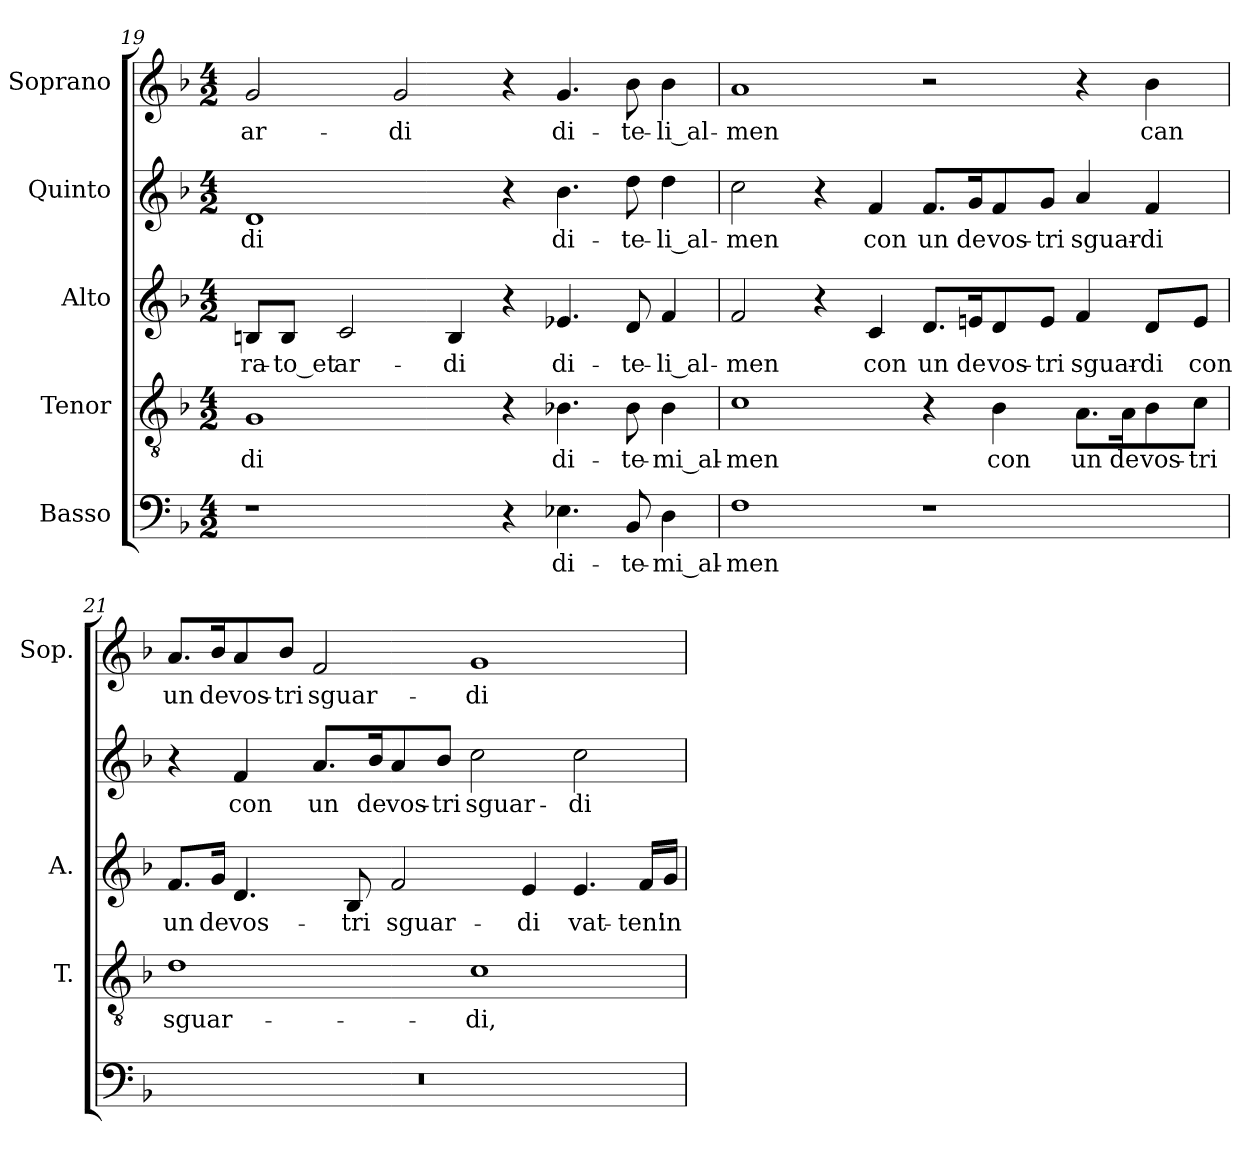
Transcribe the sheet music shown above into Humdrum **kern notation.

**kern	**text	**kern	**text	**kern	**text	**kern	**text	**kern	**text
*part5	*part5	*part4	*part4	*part3	*part3	*part2	*part2	*part1	*part1
*staff5	*staff5	*staff4	*staff4	*staff3	*staff3	*staff2	*staff2	*staff1	*staff1
*I"Basso	*	*I"Tenor	*	*I"Alto	*	*I"Quinto	*	*I"Soprano	*
*	*	*I'T.	*	*I'A.	*	*	*	*I'Sop.	*
*clefF4	*	*clefGv2	*	*clefG2	*	*clefG2	*	*clefG2	*
*	*	*ITrd7c12	*	*	*	*	*	*	*
*k[b-]	*	*k[b-]	*	*k[b-]	*	*k[b-]	*	*k[b-]	*
*F:	*	*F:	*	*F:	*	*F:	*	*F:	*
*M4/2	*	*M4/2	*	*M4/2	*	*M4/2	*	*M4/2	*
=19	=19	=19	=19	=19	=19	=19	=19	=19	=19
!	!	!	!LO:LY:b:color=#000000	!	!	!	!	!	!
!	!	!	!	!	!LO:LY:b:color=#000000	!	!	!	!
!	!	!	!	!	!	!	!LO:LY:b:color=#000000	!	!
!	!	!	!	!	!	!	!	!	!LO:LY:b:color=#000000
1r	.	1GGi	-di	8Bni/L	-ra-	1di	-di	2gi/	ar-
!	!	!	!	!	!LO:LY:b:color=#000000	!	!	!	!
.	.	.	.	8Bi/J	-to_et	.	.	.	.
!	!	!	!	!	!LO:LY:b:color=#000000	!	!	!	!
.	.	.	.	2ci/	ar-	.	.	.	.
!	!	!	!	!	!	!	!	!	!LO:LY:b:color=#000000
.	.	.	.	.	.	.	.	2gi/	-di
!	!	!	!	!	!LO:LY:b:color=#000000	!	!	!	!
.	.	.	.	4Bi/	-di	.	.	.	.
4r	.	4r	.	4r	.	4r	.	4r	.
!	!LO:LY:b:color=#000000	!	!	!	!	!	!	!	!
!	!	!	!LO:LY:b:color=#000000	!	!	!	!	!	!
!	!	!	!	!	!LO:LY:b:color=#000000	!	!	!	!
!	!	!	!	!	!	!	!LO:LY:b:color=#000000	!	!
!	!	!	!	!	!	!	!	!	!LO:LY:b:color=#000000
4.E-Xi\	di-	4.BB-Xi\	di-	4.e-Xi/	di-	4.b-i\	di-	4.gi/	di-
!	!LO:LY:b:color=#000000	!	!	!	!	!	!	!	!
!	!	!	!LO:LY:b:color=#000000	!	!	!	!	!	!
!	!	!	!	!	!LO:LY:b:color=#000000	!	!	!	!
!	!	!	!	!	!	!	!LO:LY:b:color=#000000	!	!
!	!	!	!	!	!	!	!	!	!LO:LY:b:color=#000000
8BB-i/	-te-	8BB-i\	-te-	8di/	-te-	8ddi\	-te-	8b-i\	-te-
!	!LO:LY:b:color=#000000	!	!	!	!	!	!	!	!
!	!	!	!LO:LY:b:color=#000000	!	!	!	!	!	!
!	!	!	!	!	!LO:LY:b:color=#000000	!	!	!	!
!	!	!	!	!	!	!	!LO:LY:b:color=#000000	!	!
!	!	!	!	!	!	!	!	!	!LO:LY:b:color=#000000
4Di\	-mi_al-	4BB-i\	-mi_al-	4fi/	-li_al-	4ddi\	-li_al-	4b-i\	-li_al-
=20	=20	=20	=20	=20	=20	=20	=20	=20	=20
!	!LO:LY:b:color=#000000	!	!	!	!	!	!	!	!
!	!	!	!LO:LY:b:color=#000000	!	!	!	!	!	!
!	!	!	!	!	!LO:LY:b:color=#000000	!	!	!	!
!	!	!	!	!	!	!	!LO:LY:b:color=#000000	!	!
!	!	!	!	!	!	!	!	!	!LO:LY:b:color=#000000
1Fi	-men	1Ci	-men	2fi/	-men	2cci\	-men	1ai	-men
.	.	.	.	4r	.	4r	.	.	.
!	!	!	!	!	!LO:LY:b:color=#000000	!	!	!	!
!	!	!	!	!	!	!	!LO:LY:b:color=#000000	!	!
.	.	.	.	4ci/	con	4fi/	con	.	.
!	!	!	!	!	!LO:LY:b:color=#000000	!	!	!	!
!	!	!	!	!	!	!	!LO:LY:b:color=#000000	!	!
1r	.	4r	.	8.di/L	un	8.fi/L	un	2r	.
!	!	!	!	!	!LO:LY:b:color=#000000	!	!	!	!
!	!	!	!	!	!	!	!LO:LY:b:color=#000000	!	!
.	.	.	.	16eni/K	de	16gi/K	de	.	.
!	!	!	!LO:LY:b:color=#000000	!	!	!	!	!	!
!	!	!	!	!	!LO:LY:b:color=#000000	!	!	!	!
!	!	!	!	!	!	!	!LO:LY:b:color=#000000	!	!
.	.	4BB-i\	con	8di/	vos-	8fi/	vos-	.	.
!	!	!	!	!	!LO:LY:b:color=#000000	!	!	!	!
!	!	!	!	!	!	!	!LO:LY:b:color=#000000	!	!
.	.	.	.	8ei/J	-tri	8gi/J	-tri	.	.
!	!	!	!LO:LY:b:color=#000000	!	!	!	!	!	!
!	!	!	!	!	!LO:LY:b:color=#000000	!	!	!	!
!	!	!	!	!	!	!	!LO:LY:b:color=#000000	!	!
.	.	8.AAi\L	un	4fi/	sguar-	4ai/	sguar-	4r	.
!	!	!	!LO:LY:b:color=#000000	!	!	!	!	!	!
.	.	16AAi\K	de	.	.	.	.	.	.
!	!	!	!LO:LY:b:color=#000000	!	!	!	!	!	!
!	!	!	!	!	!LO:LY:b:color=#000000	!	!	!	!
!	!	!	!	!	!	!	!LO:LY:b:color=#000000	!	!
!	!	!	!	!	!	!	!	!	!LO:LY:b:color=#000000
.	.	8BB-i\	vos-	8di/L	-di	4fi/	-di	4b-i\	can
!	!	!	!LO:LY:b:color=#000000	!	!	!	!	!	!
!	!	!	!	!	!LO:LY:b:color=#000000	!	!	!	!
.	.	8Ci\J	-tri	8ei/J	con	.	.	.	.
!!LO:PB:g=z
=21	=21	=21	=21	=21	=21	=21	=21	=21	=21
!LO:N:vis=1	!	!	!	!	!	!	!	!	!
!	!	!	!LO:LY:b:color=#000000	!	!	!	!	!	!
!	!	!	!	!	!LO:LY:b:color=#000000	!	!	!	!
!	!	!	!	!	!	!	!	!	!LO:LY:b:color=#000000
0r	.	1Di	sguar-	8.fi/L	un	4r	.	8.ai/L	un
!	!	!	!	!	!LO:LY:b:color=#000000	!	!	!	!
!	!	!	!	!	!	!	!	!	!LO:LY:b:color=#000000
.	.	.	.	16gi/Jk	de	.	.	16b-i/K	de
!	!	!	!	!	!LO:LY:b:color=#000000	!	!	!	!
!	!	!	!	!	!	!	!LO:LY:b:color=#000000	!	!
!	!	!	!	!	!	!	!	!	!LO:LY:b:color=#000000
.	.	.	.	4.di/	vos-	4fi/	con	8ai/	vos-
!	!	!	!	!	!	!	!	!	!LO:LY:b:color=#000000
.	.	.	.	.	.	.	.	8b-i/J	-tri
!	!	!	!	!	!	!	!LO:LY:b:color=#000000	!	!
!	!	!	!	!	!	!	!	!	!LO:LY:b:color=#000000
.	.	.	.	.	.	8.ai/L	un	2fi/	sguar-
!	!	!	!	!	!LO:LY:b:color=#000000	!	!	!	!
.	.	.	.	8B-i/	-tri	.	.	.	.
!	!	!	!	!	!	!	!LO:LY:b:color=#000000	!	!
.	.	.	.	.	.	16b-i/K	de	.	.
!	!	!	!	!	!LO:LY:b:color=#000000	!	!	!	!
!	!	!	!	!	!	!	!LO:LY:b:color=#000000	!	!
.	.	.	.	2fi/	sguar-	8ai/	vos-	.	.
!	!	!	!	!	!	!	!LO:LY:b:color=#000000	!	!
.	.	.	.	.	.	8b-i/J	-tri	.	.
!	!	!	!LO:LY:b:color=#000000	!	!	!	!	!	!
!	!	!	!	!	!	!	!LO:LY:b:color=#000000	!	!
!	!	!	!	!	!	!	!	!	!LO:LY:b:color=#000000
.	.	1Ci	-di,	.	.	2cci\	sguar-	1gi	-di
!	!	!	!	!	!LO:LY:b:color=#000000	!	!	!	!
.	.	.	.	4ei/	-di	.	.	.	.
!	!	!	!	!	!LO:LY:b:color=#000000	!	!	!	!
!	!	!	!	!	!	!	!LO:LY:b:color=#000000	!	!
.	.	.	.	4.ei/	vat-	2cci\	-di	.	.
!	!	!	!	!	!LO:LY:b:color=#000000	!	!	!	!
.	.	.	.	16fi/LL	-ten'	.	.	.	.
!	!	!	!	!	!LO:LY:b:color=#000000	!	!	!	!
.	.	.	.	16gi/JJ	in	.	.	.	.
=	=	=	=	=	=	=	=	=	=
*-	*-	*-	*-	*-	*-	*-	*-	*-	*-
